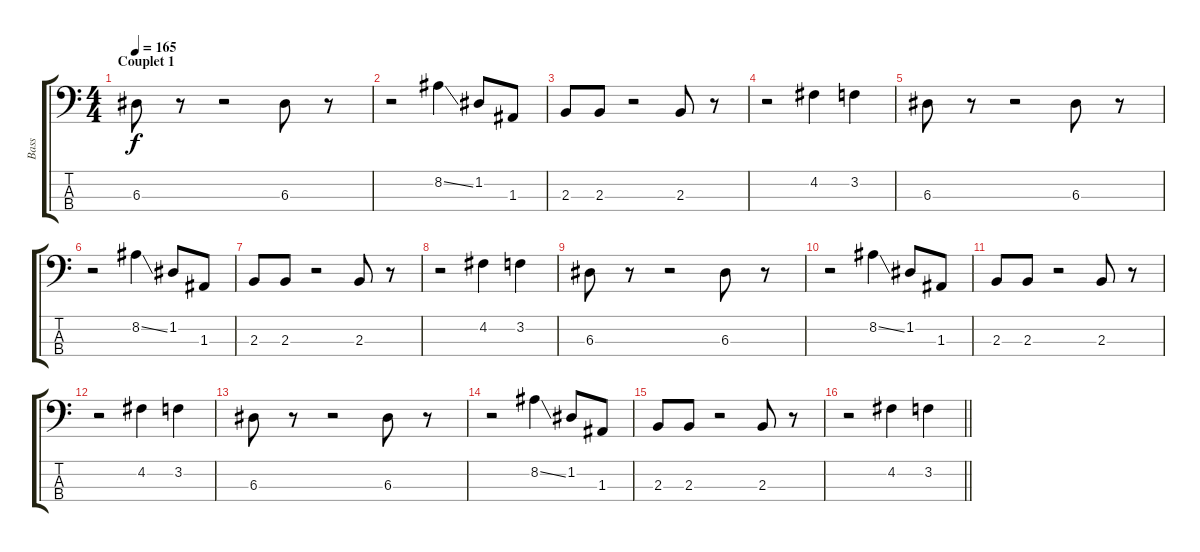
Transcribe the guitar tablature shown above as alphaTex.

\track ("Bass" "Bass") {instrument electricbassfinger}
\staff {score tabs}
\tuning (G2 D2 A1 E1) {hide}
\ts (4 4)
\section ("" "Couplet 1")
\tempo 165
\clef f4
\ks c
6.3.8{dy f} r.8 r.2 6.3.8 r.8 |
r.2 8.2{ss}.4 1.2.8 1.3.8 |
2.3.8 2.3.8 r.2 2.3.8 r.8 |
r.2 4.2.4 3.2.4 |
6.3.8 r.8 r.2 6.3.8 r.8 |
r.2 8.2{ss}.4 1.2.8 1.3.8 |
2.3.8 2.3.8 r.2 2.3.8 r.8 |
r.2 4.2.4 3.2.4 |
6.3.8 r.8 r.2 6.3.8 r.8 |
r.2 8.2{ss}.4 1.2.8 1.3.8 |
2.3.8 2.3.8 r.2 2.3.8 r.8 |
r.2 4.2.4 3.2.4 |
6.3.8 r.8 r.2 6.3.8 r.8 |
r.2 8.2{ss}.4 1.2.8 1.3.8 |
2.3.8 2.3.8 r.2 2.3.8 r.8 |
\barLineRight lightlight
r.2 4.2.4 3.2.4
